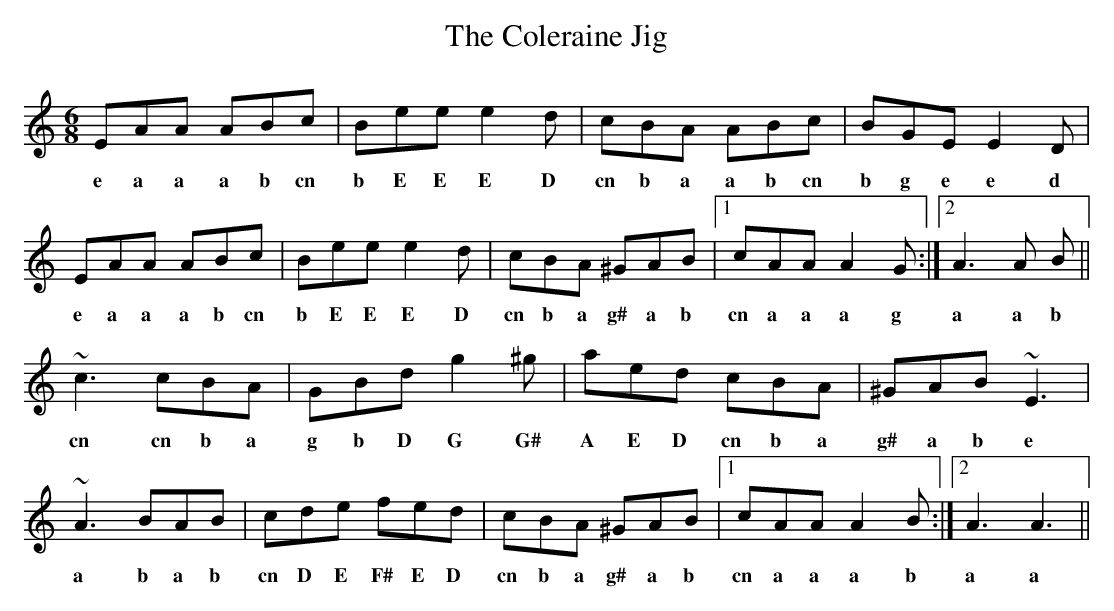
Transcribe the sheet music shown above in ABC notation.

X:1
T:Coleraine Jig, The
M:6/8
L:1/8
K:Am
EAA ABc|Bee e2d|cBA ABc|BGE E2D|
w:e a a a b cn b E E E D cn b a a b cn b g e e d
EAA ABc|Bee e2d|cBA ^GAB|1 cAA A2G:|2 A3 A B ||
w:e a a a b cn b E E E D cn b a g# a b cn a a a g a a b
~c3 cBA|GBd g2^g|aed cBA|^GAB ~E3|
w:cn cn b a g b D G G# A E D cn b a g# a b e
~A3 BAB|cde fed|cBA ^GAB|1 cAA A2B:|2 A3 A3 ||
w: a b a b cn D E F# E D cn b a g# a b cn a a a b a a
